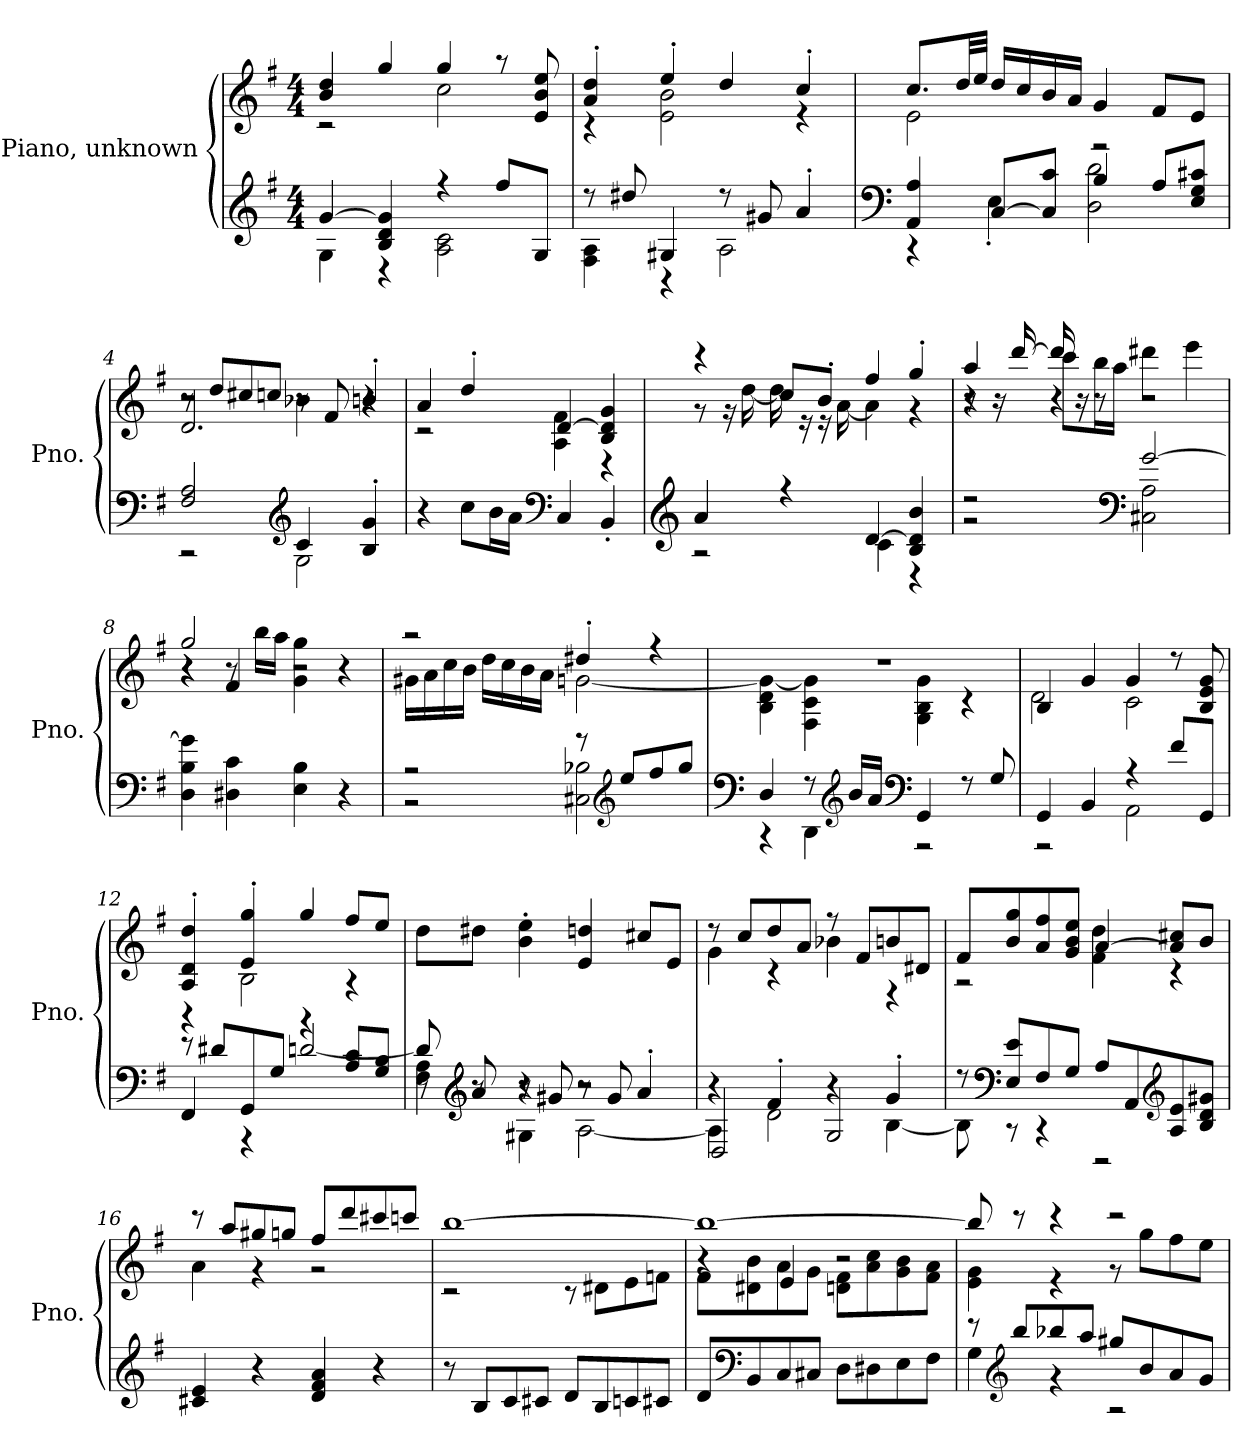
**kern	**kern
*part1	*part1
*staff2	*staff1
*I"Piano, unknown	*
*I'Pno.	*
*clefG2	*clefG2
*k[f#]	*k[f#]
*M4/4	*M4/4
*MM120	*MM120
=1	=1
*^	*^
[4g/	4G\	4b/ 4dd/	2r
4B/ 4d/ 4g/]	4r	4gg/	.
4r	2A\ 2c\	4gg/	2cc\
8ff#/L	.	8r	.
8G/J	.	8e/ 8b/ 8ee/	.
=2	=2	=2	=2
8r	4F#\ 4A\	4a/' 4dd/'	4r
8dd#X/	.	.	.
4G#X/	4r	4ee'/	2e\ 2b\
8r	2A\	4dd/	.
8g#X/	.	.	.
4a'/	.	4cc'/	4r
=3	=3	=3	=3
*clefF4	*	*	*
4AA/ 4A/	4r	8.cc/L	2e\
.	.	32dd/LL	.
.	.	32ee/JJJ	.
[8C/L	4E'\	16dd/LL	.
.	.	16cc/	.
8C/] 8c/J	.	16b/	.
.	.	16a/JJ	.
4B/	2D\ 2d\	4g/	2r
8A/L	.	8f#/L	.
8E/ 8G/ 8c#X/J	.	8e/J	.
=4	=4	=4	=4
*	*	*	*^
2F#/ 2A/	2r	8r	2r	2.d/
.	.	8dd/L	.	.
.	.	8cc#X/	.	.
.	.	8ccn/J	.	.
*clefG2	*	*	*	*
4c/	2G\	8r	4b-X\	.
.	.	8f#/	.	.
4B/' 4g/'	.	4bn'/	4r	4r
*v	*v	*	*	*
*	*	*v	*v
!!LO:LB:g=z
=5	=5	=5
4r	4a/	2r
8cc\L	4dd'/	.
16b\L	.	.
16a\JJ	.	.
*clefF4	*	*
4C/	[4d/	4A\ 4f#\
4BB'/	4B/ 4d/] 4g/	4r
=6	=6	=6
*clefG2	*	*
*^	*	*
4a/	2r	4r	8r
.	.	.	16r
.	.	.	[16dd\
4r	.	8cc/L	16dd\]
.	.	.	16r
.	.	8b'/J	16r
.	.	.	[16a\
[4d/	4c\	4ff#/	4a\]
4B/ 4d/] 4b/	4r	4gg'/	4r
=7	=7	=7	=7
*	*	*	*^
2r	2r	8r	4r	4aa/
.	.	16r	.	.
.	.	[16ddd/	.	.
.	.	16ddd/]	8ccc\L	4r
.	.	16r	.	.
.	.	8r	16bb\L	.
.	.	.	16aa\JJ	.
*clefF4	*	*	*	*
[2g/	2C#X\ 2A\	2r	4ddd#X\	2r
.	.	.	4eee\	.
*v	*v	*	*	*
!!LO:LB:g=z	!!	!!
=8	=8	=8	=8
4D\ 4B\ 4g\]	2gg/	4r	4r
4D#X\ 4c\	.	8r	4f#/
.	.	16bb\LL	.
.	.	16aa\JJ	.
4E\ 4B\	2r	4g\ 4gg\	2r
4r	.	4r	.
*	*	*v	*v
=9	=9	=9
*^	*	*
2r	2r	2r	16g#X\LL
.	.	.	16a\
.	.	.	16cc\
.	.	.	16b\JJ
.	.	.	16dd\LL
.	.	.	16cc\
.	.	.	16b\
.	.	.	16a\JJ
8r	2C#X\ 2B-X\	4dd#X'/	[2gn\
*clefG2	*	*	*
8ee/L	.	.	.
8ff#/	.	4r	.
8gg/J	.	.	.
=10	=10	=10	=10
*clefF4	*	*	*
4D/	4r	1r	4B\ 4d\ 4g\_
8r	4DD\	.	4F#\ 4c\ 4g\]
*clefG2	*	*	*
16b/LL	.	.	.
16a/JJ	.	.	.
*clefF4	*	*	*
4GG/	2r	.	4G\ 4B\ 4g\
8r	.	.	4r
8G/	.	.	.
=11	=11	=11	=11
4GG/	2r	4B/	2d\
4BB/	.	4g/	.
4r	2AA\	4g/	2c\
8f#/L	.	8r	.
8GG/J	.	8B/ 8e/ 8g/	.
!!LO:LB:g=z	!!
=12	=12	=12	=12
8r	4FF#/	4A/' 4d/' 4dd/'	4r
8d#X/L	.	.	.
8GG/	4r	4e/' 4gg/'	2B\
8G/J	.	.	.
4r	[2dn/	4gg/	.
8A/ 8c/L	.	8ff#/L	4r
8G/ 8B/J	.	8ee/J	.
*	*	*v	*v
=13	=13	=13
*	*^	*
8r	4F#\ 4A\	8d/]	8dd\L
*clefG2	*	*	*
8a/	.	8r	8dd#X\J
8r	4G#X\	4r	4b\' 4ee\'
8g#X/	.	.	.
8r	[2A\	2r	4e/ 4ddn/
8g#/	.	.	.
4a'/	.	.	8cc#X/L
.	.	.	8e/J
=14	=14	=14	=14
*	*	*	*^
4r	4A\]	2D/	8r	4g\
.	.	.	8cc/L	.
4f#'/	2d\	.	8dd/	4r
.	.	.	8a/J	.
4r	.	2G/	8r	4b-X\
.	.	.	8f#/L	.
4g'/	[4B\	.	8bn/	4r
.	.	.	8d#X/J	.
*	*v	*v	*	*
!!LO:LB:g=z	!!
=15	=15	=15	=15
8r	8B\]	8f#/L	2r
*clefF4	*	*	*
8E/ 8e/L	8r	8b/ 8gg/	.
8F#/	4r	8a/ 8ff#/	.
8G/J	.	8g/ 8b/ 8ee/J	.
8A/L	2r	[4a/	4f#\ 4dd\
8AA/	.	.	.
*clefG2	*	*	*
8A/ 8e/	.	8a/] 8cc#X/L	4r
8B/ 8d/ 8g#X/J	.	8b/J	.
*v	*v	*	*
=16	=16	=16
4c#X/ 4e/	8r	4a\
.	8aa/L	.
4r	8gg#X/	4r
.	8ggn/J	.
4d/ 4f#/ 4a/	8ff#/L	2r
.	8ddd/	.
4r	8ccc#X/	.
.	8cccn/J	.
=17	=17	=17
8r	[1bb	2r
8B/L	.	.
8c/	.	.
8c#X/J	.	.
8d/L	.	8r
8B/	.	8d#X\L
8cn/	.	8e\
8c#X/J	.	8fn\J
!!LO:LB:g=z
=18	=18	=18
*	*	*^
8d/L	1bb_	8f#\L	4r
*clefF4	*	*	*
8BB/	.	8d#X\ 8b\	.
8C/	.	8a\	4e/
8C#X/J	.	8g\J	.
8D\L	.	8dn\ 8f#\L	2r
8D#X\	.	8a\ 8cc\	.
8E\	.	8g\ 8b\	.
8F#\J	.	8f#\ 8a\J	.
*	*	*v	*v
=19	=19	=19
*^	*	*
8r	4G\	8bb/]	4e\ 4g\
*clefG2	*	*	*
8bb/L	.	8r	.
8bb-X/	4r	4r	4r
8aa/J	.	.	.
8gg#X/L	2r	2r	8r
8b/	.	.	8gg\L
8a/	.	.	8ff#\
8g/J	.	.	8ee\J
*v	*v	*	*
*	*v	*v
=	=
*-	*-
